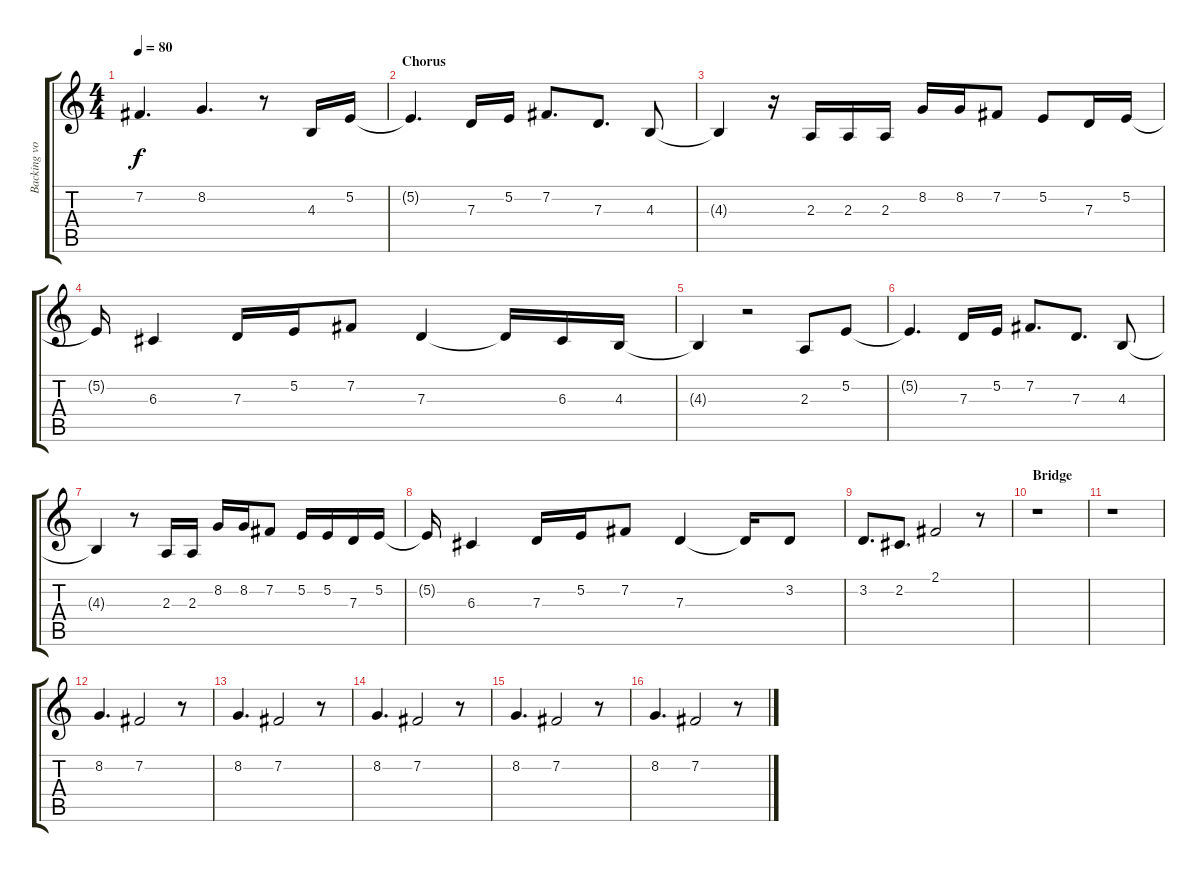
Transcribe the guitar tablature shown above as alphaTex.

\track ("Backing vocals 1" "Backing vo") {instrument acousticgrandpiano}
\staff {score tabs}
\tuning (E4 B3 G3 D3 A2 E2) {hide}
\ts (4 4)
\tempo 80
\clef g2
\ks c
7.2{t}.4{d dy f} 8.2.4{d} r.8 4.3.16 5.2.16 |
\section ("" "Chorus")
5.2{t}.4{d} 7.3.16 5.2.16 7.2.8{d} 7.3.8{d} 4.3.8 |
4.3{t}.4 r.16 2.3.16 2.3.16 2.3.16 8.2.16 8.2.16 7.2.8 5.2.8 7.3.16 5.2.16 |
5.2{t}.16 6.3.4 7.3.16 5.2.16 7.2.8 7.3.4 7.3{t}.16 6.3.16 4.3.16 |
4.3{t}.4 r.2 2.3.8 5.2.8 |
5.2{t}.4{d} 7.3.16 5.2.16 7.2.8{d} 7.3.8{d} 4.3.8 |
4.3{t}.4 r.8 2.3.16 2.3.16 8.2.16 8.2.16 7.2.8 5.2.16 5.2.16 7.3.16 5.2.16 |
5.2{t}.16 6.3.4 7.3.16 5.2.16 7.2.8 7.3.4 7.3{t}.16 3.2.8 |
3.2.8{d} 2.2.8{d} 2.1.2 r.8 |
\section ("" "Bridge")
r.1 |
r.1 |
8.2.4{d} 7.2.2 r.8 |
8.2.4{d} 7.2.2 r.8 |
8.2.4{d} 7.2.2 r.8 |
8.2.4{d} 7.2.2 r.8 |
8.2.4{d} 7.2.2 r.8
